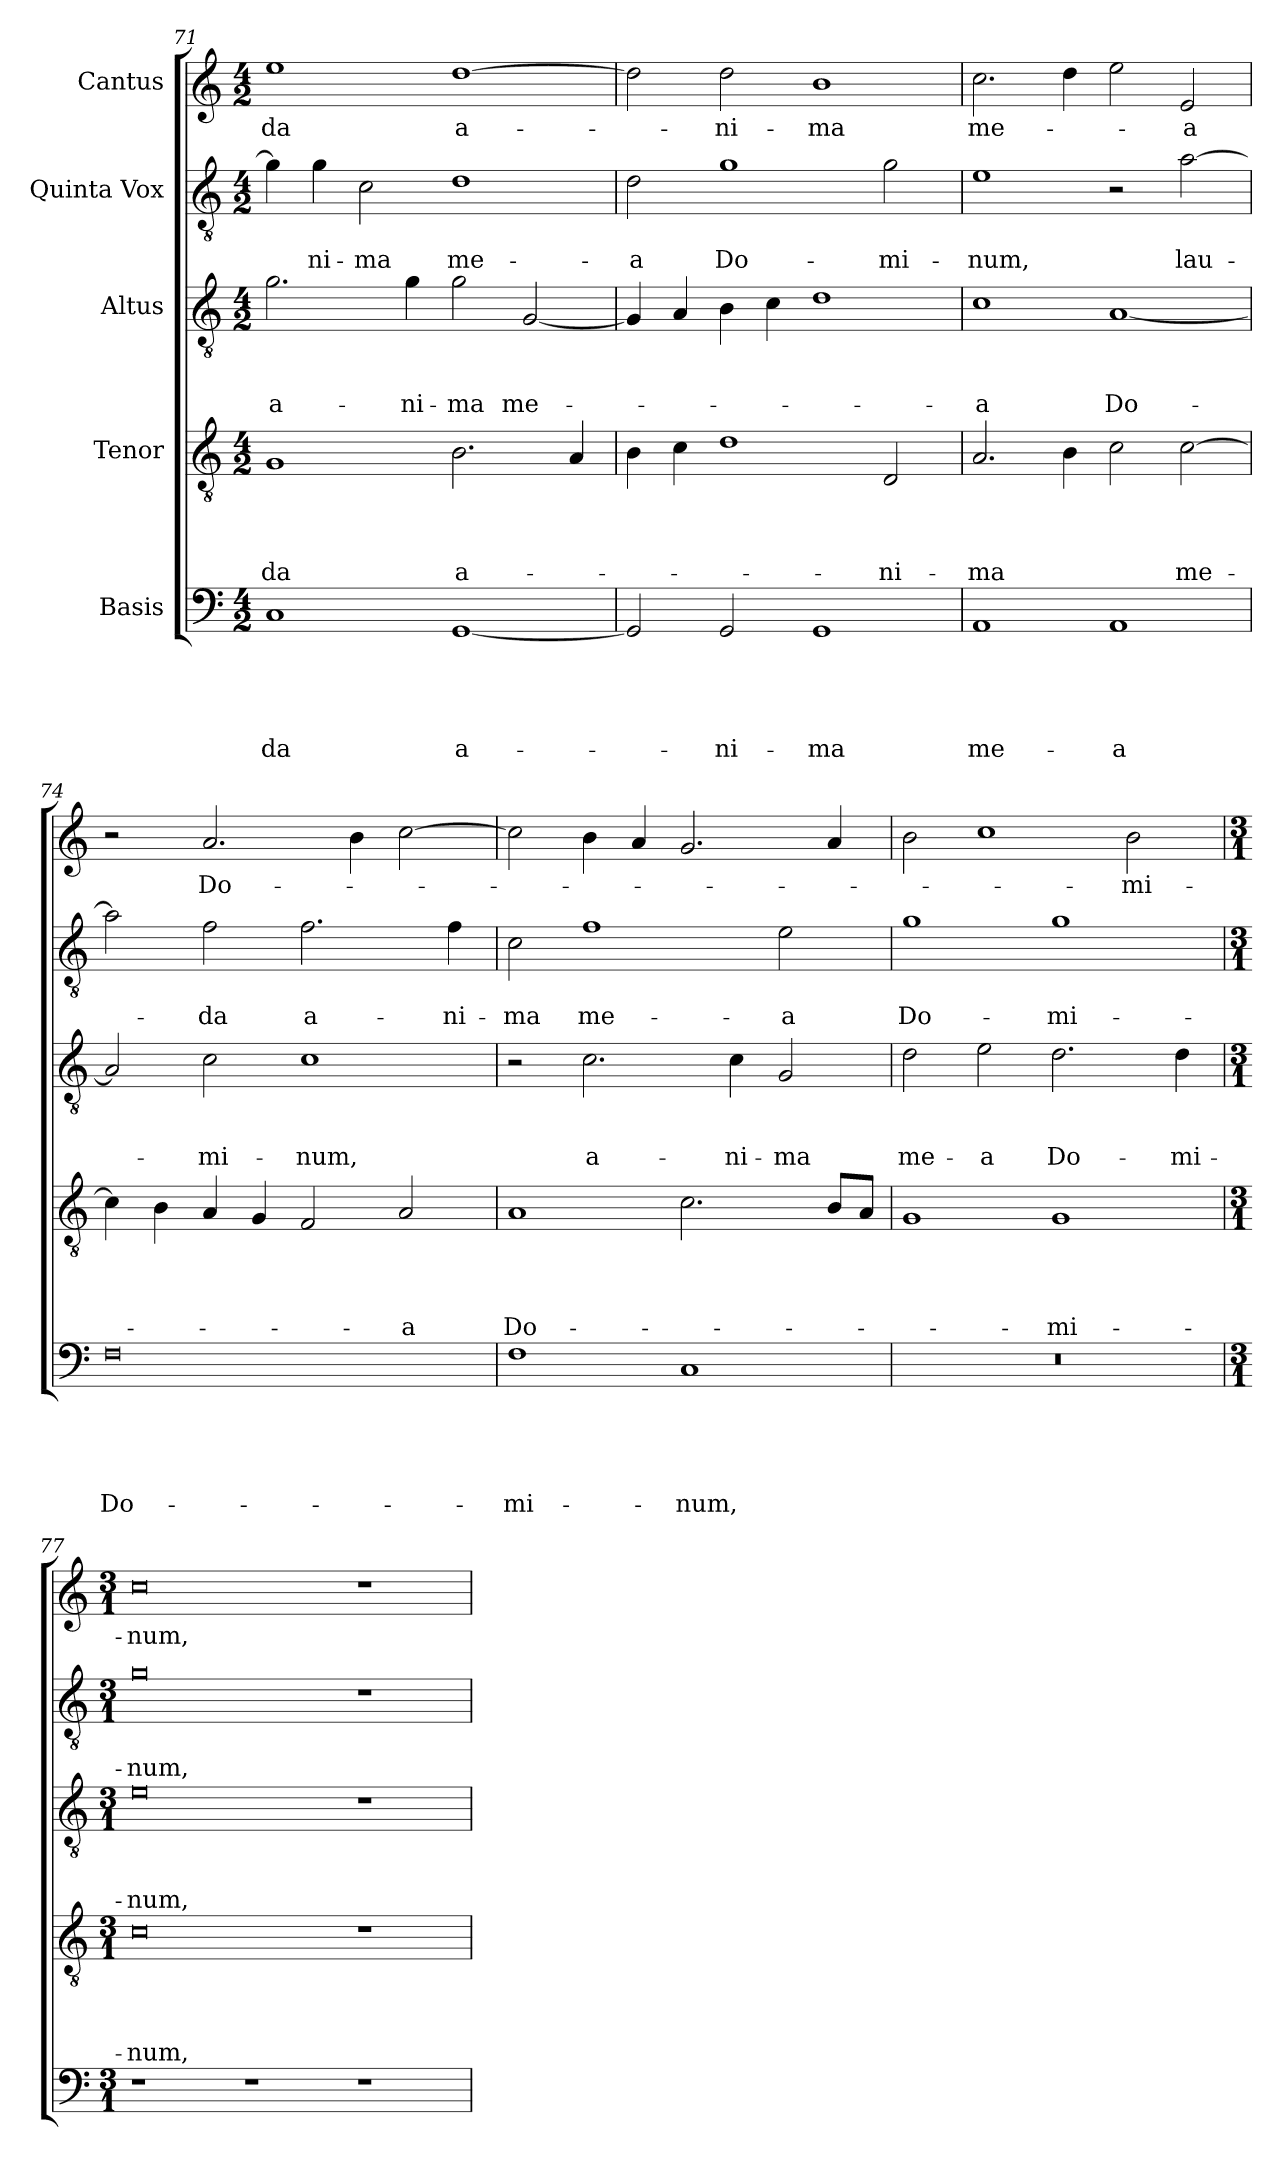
**kern	**text	**text	**text	**text	**text	**kern	**text	**text	**text	**text	**kern	**text	**text	**text	**kern	**text	**text	**kern	**text
*part5	*part5	*part5	*part5	*part5	*part5	*part4	*part4	*part4	*part4	*part4	*part3	*part3	*part3	*part3	*part2	*part2	*part2	*part1	*part1
*staff5	*staff5	*staff5	*staff5	*staff5	*staff5	*staff4	*staff4	*staff4	*staff4	*staff4	*staff3	*staff3	*staff3	*staff3	*staff2	*staff2	*staff2	*staff1	*staff1
*I"Basis	*	*	*	*	*	*I"Tenor	*	*	*	*	*I"Altus	*	*	*	*I"Quinta Vox	*	*	*I"Cantus	*
*clefF4	*	*	*	*	*	*clefGv2	*	*	*	*	*clefGv2	*	*	*	*clefGv2	*	*	*clefG2	*
*k[]	*	*	*	*	*	*k[]	*	*	*	*	*k[]	*	*	*	*k[]	*	*	*k[]	*
*M4/2	*	*	*	*	*	*M4/2	*	*	*	*	*M4/2	*	*	*	*M4/2	*	*	*M4/2	*
=71	=71	=71	=71	=71	=71	=71	=71	=71	=71	=71	=71	=71	=71	=71	=71	=71	=71	=71	=71
1C/	.	.	.	.	-da	1G/	.	.	.	-da	2.g\	.	.	a-	4g\]	.	.	1ee\	-da
.	.	.	.	.	.	.	.	.	.	.	.	.	.	.	4g\	.	-ni-	.	.
.	.	.	.	.	.	.	.	.	.	.	.	.	.	.	2c\	.	-ma	.	.
.	.	.	.	.	.	.	.	.	.	.	4g\	.	.	-ni-	.	.	.	.	.
[1GG/	.	.	.	.	a-	2.B\	.	.	.	a-	2g\	.	.	-ma	1d/	.	me-	[1dd\	a-
.	.	.	.	.	.	.	.	.	.	.	[2G/	.	.	me-	.	.	.	.	.
.	.	.	.	.	.	4A/	.	.	.	.	.	.	.	.	.	.	.	.	.
=72	=72	=72	=72	=72	=72	=72	=72	=72	=72	=72	=72	=72	=72	=72	=72	=72	=72	=72	=72
2GG/]	.	.	.	.	.	4B\	.	.	.	.	4G/]	.	.	.	2d\	.	-a	2dd\]	.
.	.	.	.	.	.	4c\	.	.	.	.	4A/	.	.	.	.	.	.	.	.
2GG/	.	.	.	.	-ni-	1d\	.	.	.	.	4B\	.	.	.	1g/	.	Do-	2dd\	-ni-
.	.	.	.	.	.	.	.	.	.	.	4c\	.	.	.	.	.	.	.	.
1GG/	.	.	.	.	-ma	.	.	.	.	.	1d\	.	.	.	.	.	.	1b\	-ma
.	.	.	.	.	.	2D/	.	.	.	-ni-	.	.	.	.	2g\	.	-mi-	.	.
=73	=73	=73	=73	=73	=73	=73	=73	=73	=73	=73	=73	=73	=73	=73	=73	=73	=73	=73	=73
1AA/	.	.	.	.	me-	2.A/	.	.	.	-ma	1c\	.	.	-a	1e/	.	-num,	2.cc\	me-
.	.	.	.	.	.	4B\	.	.	.	.	.	.	.	.	.	.	.	4dd\	.
1AA/	.	.	.	.	-a	2c\	.	.	.	.	[1A/	.	.	Do-	2r	.	.	2ee\	.
.	.	.	.	.	.	[2c\	.	.	.	me-	.	.	.	.	[2a\	.	lau-	2e/	-a
=74	=74	=74	=74	=74	=74	=74	=74	=74	=74	=74	=74	=74	=74	=74	=74	=74	=74	=74	=74
0F\	.	.	.	.	Do-	4c\]	.	.	.	.	2A/]	.	.	.	2a\]	.	.	2r	.
.	.	.	.	.	.	4B\	.	.	.	.	.	.	.	.	.	.	.	.	.
.	.	.	.	.	.	4A/	.	.	.	.	2c\	.	.	-mi-	2f\	.	-da	2.a/	Do-
.	.	.	.	.	.	4G/	.	.	.	.	.	.	.	.	.	.	.	.	.
.	.	.	.	.	.	2F/	.	.	.	.	1c\	.	.	-num,	2.f\	.	a-	.	.
.	.	.	.	.	.	.	.	.	.	.	.	.	.	.	.	.	.	4b\	.
.	.	.	.	.	.	2A/	.	.	.	-a	.	.	.	.	.	.	.	[2cc\	.
.	.	.	.	.	.	.	.	.	.	.	.	.	.	.	4f\	.	-ni-	.	.
=75	=75	=75	=75	=75	=75	=75	=75	=75	=75	=75	=75	=75	=75	=75	=75	=75	=75	=75	=75
1F\	.	.	.	.	-mi-	1A/	.	.	.	Do-	2r	.	.	.	2c\	.	-ma	2cc\]	.
.	.	.	.	.	.	.	.	.	.	.	2.c\	.	.	a-	1f/	.	me-	4b\	.
.	.	.	.	.	.	.	.	.	.	.	.	.	.	.	.	.	.	4a/	.
1C/	.	.	.	.	-num,	2.c\	.	.	.	.	.	.	.	.	.	.	.	2.g/	.
.	.	.	.	.	.	.	.	.	.	.	4c\	.	.	-ni-	.	.	.	.	.
.	.	.	.	.	.	.	.	.	.	.	2G/	.	.	-ma	2e\	.	-a	.	.
.	.	.	.	.	.	8B/L	.	.	.	.	.	.	.	.	.	.	.	4a/	.
.	.	.	.	.	.	8A/J	.	.	.	.	.	.	.	.	.	.	.	.	.
=76	=76	=76	=76	=76	=76	=76	=76	=76	=76	=76	=76	=76	=76	=76	=76	=76	=76	=76	=76
0r	.	.	.	.	.	1G/	.	.	.	.	2d\	.	.	me-	1g\	.	Do-	2b\	.
.	.	.	.	.	.	.	.	.	.	.	2e\	.	.	-a	.	.	.	1cc\	.
.	.	.	.	.	.	1G/	.	.	.	-mi-	2.d\	.	.	Do-	1g\	.	-mi-	.	.
.	.	.	.	.	.	.	.	.	.	.	.	.	.	.	.	.	.	2b\	-mi-
.	.	.	.	.	.	.	.	.	.	.	4d\	.	.	-mi-	.	.	.	.	.
=77	=77	=77	=77	=77	=77	=77	=77	=77	=77	=77	=77	=77	=77	=77	=77	=77	=77	=77	=77
*M3/1	*	*	*	*	*	*M3/1	*	*	*	*	*M3/1	*	*	*	*M3/1	*	*	*M3/1	*
1r	.	.	.	.	.	0c\	.	.	.	-num,	0e\	.	.	-num,	0g\	.	-num,	0cc\	-num,
1r	.	.	.	.	.	.	.	.	.	.	.	.	.	.	.	.	.	.	.
1r	.	.	.	.	.	1r	.	.	.	.	1r	.	.	.	1r	.	.	1r	.
=	=	=	=	=	=	=	=	=	=	=	=	=	=	=	=	=	=	=	=
*-	*-	*-	*-	*-	*-	*-	*-	*-	*-	*-	*-	*-	*-	*-	*-	*-	*-	*-	*-
